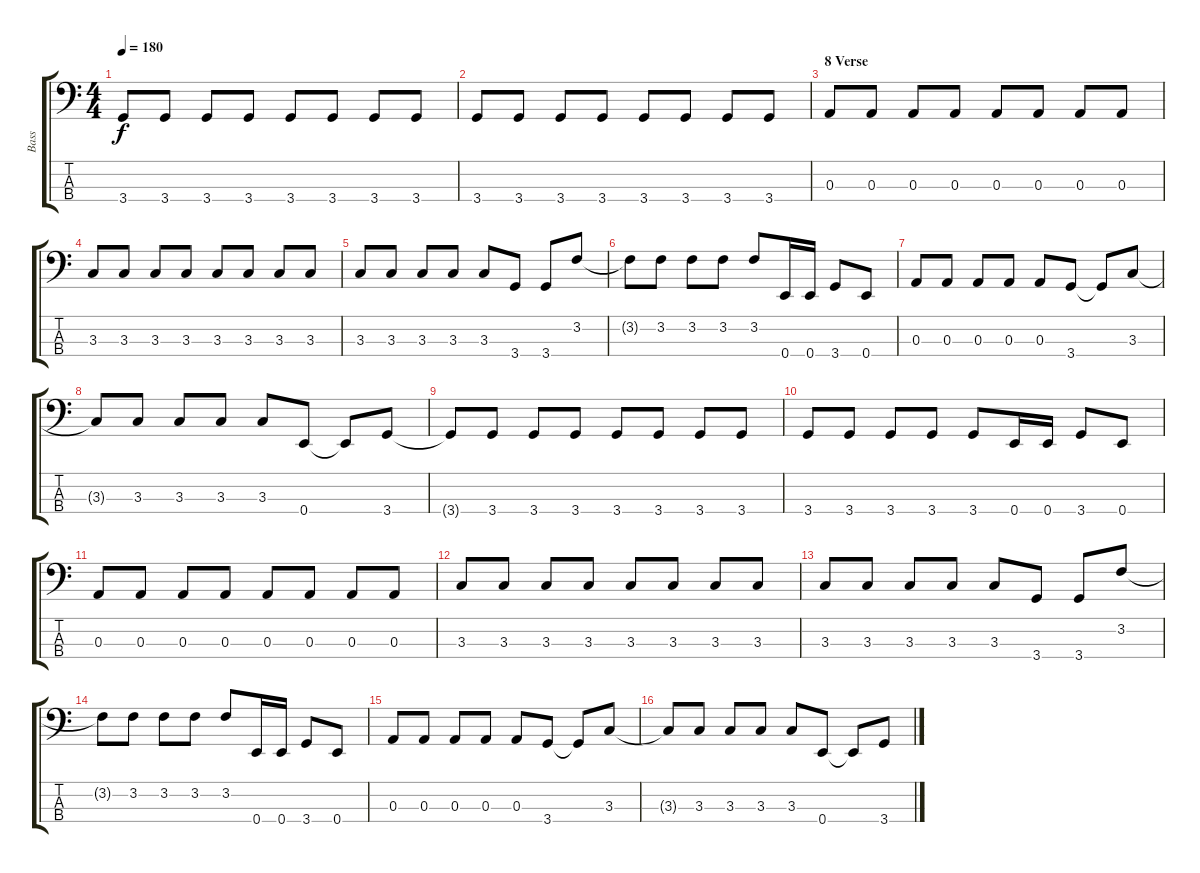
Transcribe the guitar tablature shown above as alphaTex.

\track ("Bass" "Bass") {instrument electricbassfinger}
\staff {score tabs}
\tuning (G2 D2 A1 E1) {hide}
\ts (4 4)
\tempo 180
\clef f4
\ks c
3.4.8{dy f} 3.4.8 3.4.8 3.4.8 3.4.8 3.4.8 3.4.8 3.4.8 |
3.4.8 3.4.8 3.4.8 3.4.8 3.4.8 3.4.8 3.4.8 3.4.8 |
\section ("" "8 Verse")
0.3.8 0.3.8 0.3.8 0.3.8 0.3.8 0.3.8 0.3.8 0.3.8 |
3.3.8 3.3.8 3.3.8 3.3.8 3.3.8 3.3.8 3.3.8 3.3.8 |
3.3.8 3.3.8 3.3.8 3.3.8 3.3.8 3.4.8 3.4.8 3.2.8 |
3.2{t}.8 3.2.8 3.2.8 3.2.8 3.2.8 0.4.16 0.4.16 3.4.8 0.4.8 |
0.3.8 0.3.8 0.3.8 0.3.8 0.3.8 3.4.8 3.4{t}.8 3.3.8 |
3.3{t}.8 3.3.8 3.3.8 3.3.8 3.3.8 0.4.8 0.4{t}.8 3.4.8 |
3.4{t}.8 3.4.8 3.4.8 3.4.8 3.4.8 3.4.8 3.4.8 3.4.8 |
3.4.8 3.4.8 3.4.8 3.4.8 3.4.8 0.4.16 0.4.16 3.4.8 0.4.8 |
0.3.8 0.3.8 0.3.8 0.3.8 0.3.8 0.3.8 0.3.8 0.3.8 |
3.3.8 3.3.8 3.3.8 3.3.8 3.3.8 3.3.8 3.3.8 3.3.8 |
3.3.8 3.3.8 3.3.8 3.3.8 3.3.8 3.4.8 3.4.8 3.2.8 |
3.2{t}.8 3.2.8 3.2.8 3.2.8 3.2.8 0.4.16 0.4.16 3.4.8 0.4.8 |
0.3.8 0.3.8 0.3.8 0.3.8 0.3.8 3.4.8 3.4{t}.8 3.3.8 |
3.3{t}.8 3.3.8 3.3.8 3.3.8 3.3.8 0.4.8 0.4{t}.8 3.4.8
